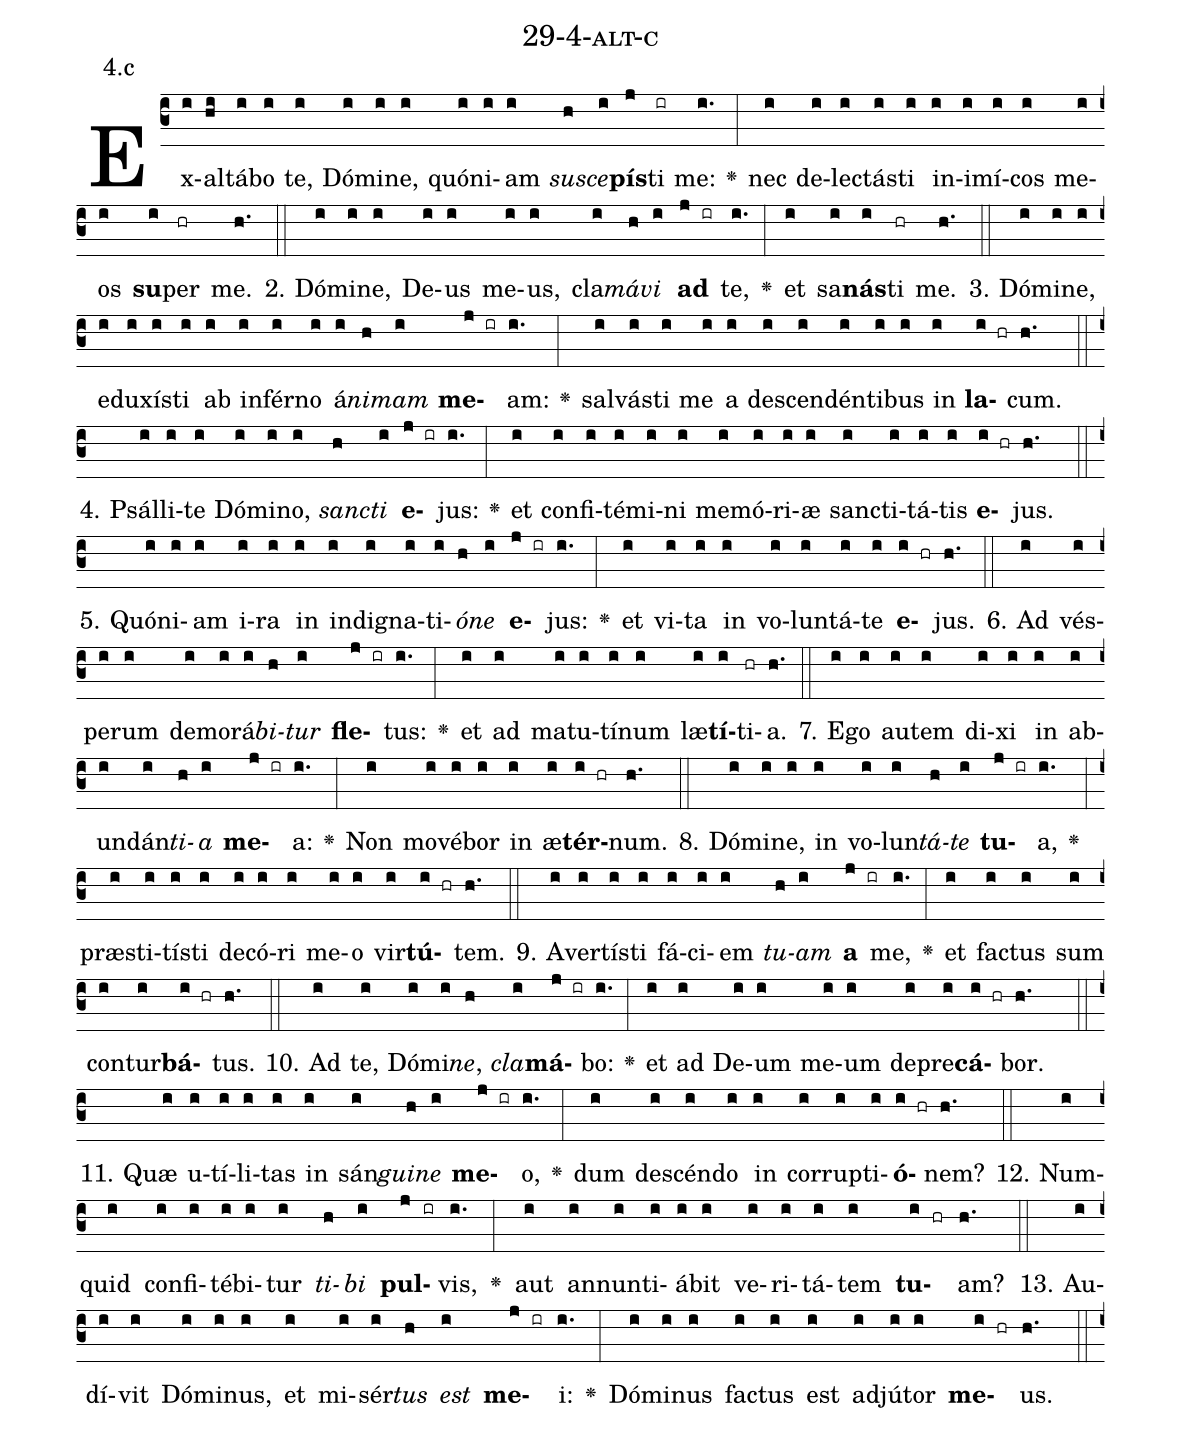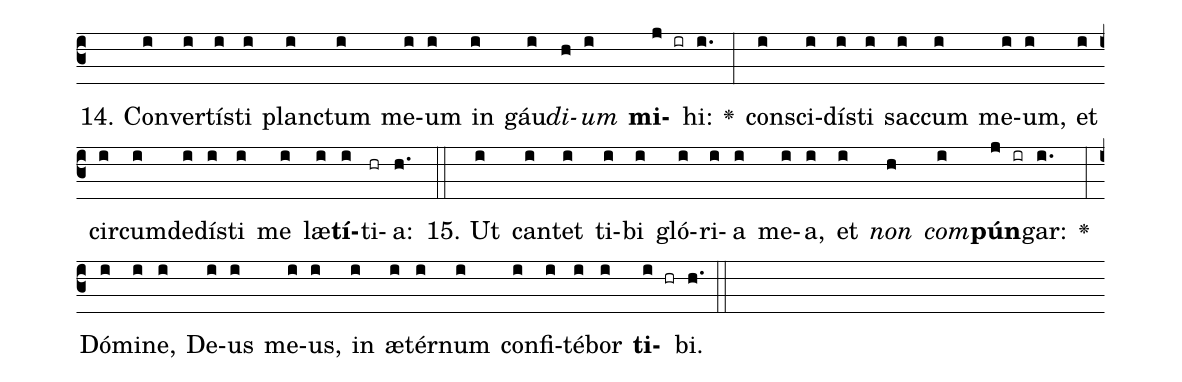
name: 29-4-alt-c;
annotation: 4.c;
%%
(c3)Ex(i)al(hi)tá(i)bo(i) te,(i) Dó(i)mi(i)ne,(i) quón(i)i(i)am(i) <i>su</i>(h)<i>sce</i>(i)<b>pís</b>(j)ti(ir) me:(i.) <v>\greheightstar</v>(:) nec(i) de(i)lec(i)tás(i)ti(i) in(i)i(i)mí(i)cos(i) me(i)os(i) <b>su</b>(i)per(hr) me.(h.) (::)
2. Dó(i)mi(i)ne,(i) De(i)us(i) me(i)us,(i) cla(i)<i>má</i>(h)<i>vi</i>(i) <b>ad</b>(j ir) te,(i.) <v>\greheightstar</v>(:) et(i) sa(i)<b>nás</b>(i)ti(hr) me.(h.) (::)
3. Dó(i)mi(i)ne,(i) e(i)du(i)xís(i)ti(i) ab(i) in(i)fér(i)no(i) á(i)<i>ni</i>(h)<i>mam</i>(i) <b>me</b>(j ir)am:(i.) <v>\greheightstar</v>(:) sal(i)vás(i)ti(i) me(i) a(i) de(i)scen(i)dén(i)ti(i)bus(i) in(i) <b>la</b>(i hr)cum.(h.) (::)
4. Psál(i)li(i)te(i) Dó(i)mi(i)no,(i) <i>sanc</i>(h)<i>ti</i>(i) <b>e</b>(j ir)jus:(i.) <v>\greheightstar</v>(:) et(i) con(i)fi(i)té(i)mi(i)ni(i) me(i)mó(i)ri(i)æ(i) sanc(i)ti(i)tá(i)tis(i) <b>e</b>(i hr)jus.(h.) (::)
5. Quón(i)i(i)am(i) i(i)ra(i) in(i) in(i)di(i)gna(i)ti(i)<i>ó</i>(h)<i>ne</i>(i) <b>e</b>(j ir)jus:(i.) <v>\greheightstar</v>(:) et(i) vi(i)ta(i) in(i) vo(i)lun(i)tá(i)te(i) <b>e</b>(i hr)jus.(h.) (::)
6. Ad(i) vés(i)pe(i)rum(i) de(i)mo(i)rá(i)<i>bi</i>(h)<i>tur</i>(i) <b>fle</b>(j ir)tus:(i.) <v>\greheightstar</v>(:) et(i) ad(i) ma(i)tu(i)tí(i)num(i) læ(i)<b>tí</b>(i)ti(hr)a.(h.) (::)
7. E(i)go(i) au(i)tem(i) di(i)xi(i) in(i) ab(i)un(i)dán(i)<i>ti</i>(h)<i>a</i>(i) <b>me</b>(j ir)a:(i.) <v>\greheightstar</v>(:) Non(i) mo(i)vé(i)bor(i) in(i) æ(i)<b>tér</b>(i hr)num.(h.) (::)
8. Dó(i)mi(i)ne,(i) in(i) vo(i)lun(i)<i>tá</i>(h)<i>te</i>(i) <b>tu</b>(j ir)a,(i.) <v>\greheightstar</v>(:) præ(i)sti(i)tís(i)ti(i) de(i)có(i)ri(i) me(i)o(i) vir(i)<b>tú</b>(i hr)tem.(h.) (::)
9. A(i)ver(i)tís(i)ti(i) fá(i)ci(i)em(i) <i>tu</i>(h)<i>am</i>(i) <b>a</b>(j ir) me,(i.) <v>\greheightstar</v>(:) et(i) fac(i)tus(i) sum(i) con(i)tur(i)<b>bá</b>(i hr)tus.(h.) (::)
10. Ad(i) te,(i) Dó(i)mi(i)<i>ne</i>,(h) <i>cla</i>(i)<b>má</b>(j ir)bo:(i.) <v>\greheightstar</v>(:) et(i) ad(i) De(i)um(i) me(i)um(i) de(i)pre(i)<b>cá</b>(i hr)bor.(h.) (::)
11. Quæ(i) u(i)tí(i)li(i)tas(i) in(i) sán(i)<i>gui</i>(h)<i>ne</i>(i) <b>me</b>(j ir)o,(i.) <v>\greheightstar</v>(:) dum(i) de(i)scén(i)do(i) in(i) cor(i)rup(i)ti(i)<b>ó</b>(i hr)nem?(h.) (::)
12. Num(i)quid(i) con(i)fi(i)té(i)bi(i)tur(i) <i>ti</i>(h)<i>bi</i>(i) <b>pul</b>(j ir)vis,(i.) <v>\greheightstar</v>(:) aut(i) an(i)nun(i)ti(i)á(i)bit(i) ve(i)ri(i)tá(i)tem(i) <b>tu</b>(i hr)am?(h.) (::)
13. Au(i)dí(i)vit(i) Dó(i)mi(i)nus,(i) et(i) mi(i)sér(i)<i>tus</i>(h) <i>est</i>(i) <b>me</b>(j ir)i:(i.) <v>\greheightstar</v>(:) Dó(i)mi(i)nus(i) fac(i)tus(i) est(i) ad(i)jú(i)tor(i) <b>me</b>(i hr)us.(h.) (::)
14. Con(i)ver(i)tís(i)ti(i) planc(i)tum(i) me(i)um(i) in(i) gáu(i)<i>di</i>(h)<i>um</i>(i) <b>mi</b>(j ir)hi:(i.) <v>\greheightstar</v>(:) con(i)sci(i)dís(i)ti(i) sac(i)cum(i) me(i)um,(i) et(i) cir(i)cum(i)de(i)dís(i)ti(i) me(i) læ(i)<b>tí</b>(i)ti(hr)a:(h.) (::)
15. Ut(i) can(i)tet(i) ti(i)bi(i) gló(i)ri(i)a(i) me(i)a,(i) et(i) <i>non</i>(h) <i>com</i>(i)<b>pún</b>(j ir)gar:(i.) <v>\greheightstar</v>(:) Dó(i)mi(i)ne,(i) De(i)us(i) me(i)us,(i) in(i) æ(i)tér(i)num(i) con(i)fi(i)té(i)bor(i) <b>ti</b>(i hr)bi.(h.) (::)
